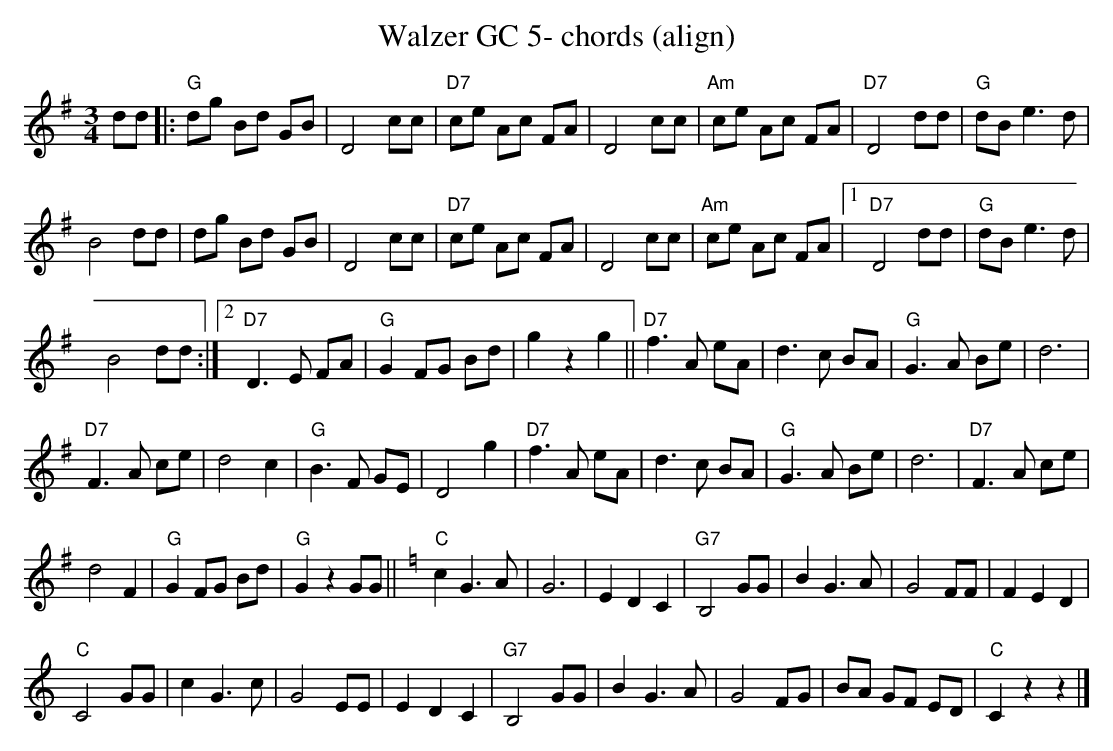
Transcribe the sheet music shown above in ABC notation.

X:1
T:Walzer GC 5- chords (align)
M:3/4
L:1/8
K:Gmaj%%MIDI gchordon
dd |: "G"dg Bd GB | D4cc | "D7"ce Ac FA | D4cc | "Am"ce Ac FA | "D7"D4dd | "G"dB e3d |
B4dd | dg Bd GB | D4cc | "D7"ce Ac FA | D4cc | "Am"ce Ac FA |1 "D7"D4dd | "G"dBe3d |
B4dd :|2 "D7"D3E FA | "G"G2FG Bd | g2z2g2 || [L:1/4] "D7"f>A e/2A/2 | d>c B/2A/2 | "G"G>A B/2e/2 | d3 |
"D7"F>A c/2e/2 | d2c | "G"B>F G/2E/2 | D2g | "D7"f>A e/2A/2 | d>c B/2A/2 | "G"G>A B/2e/2 | d3 | "D7"F>A c/2e/2 |
d2F | "G"G F/2G/2 B/2d/2 | "G"GzG/2G/2 || [K:Cmaj] "C"cG>A | G3 | EDC | "G7"B,2G/2G/2 | BG>A | G2F/2F/2 | FED |
"C"C2G/2G/2 | cG>c | G2E/2E/2 | EDC | "G7"B,2G/2G/2 | BG>A | G2F/2G/2 | B/2A/2 G/2F/2 E/2D/2 | "C"Czz |]
